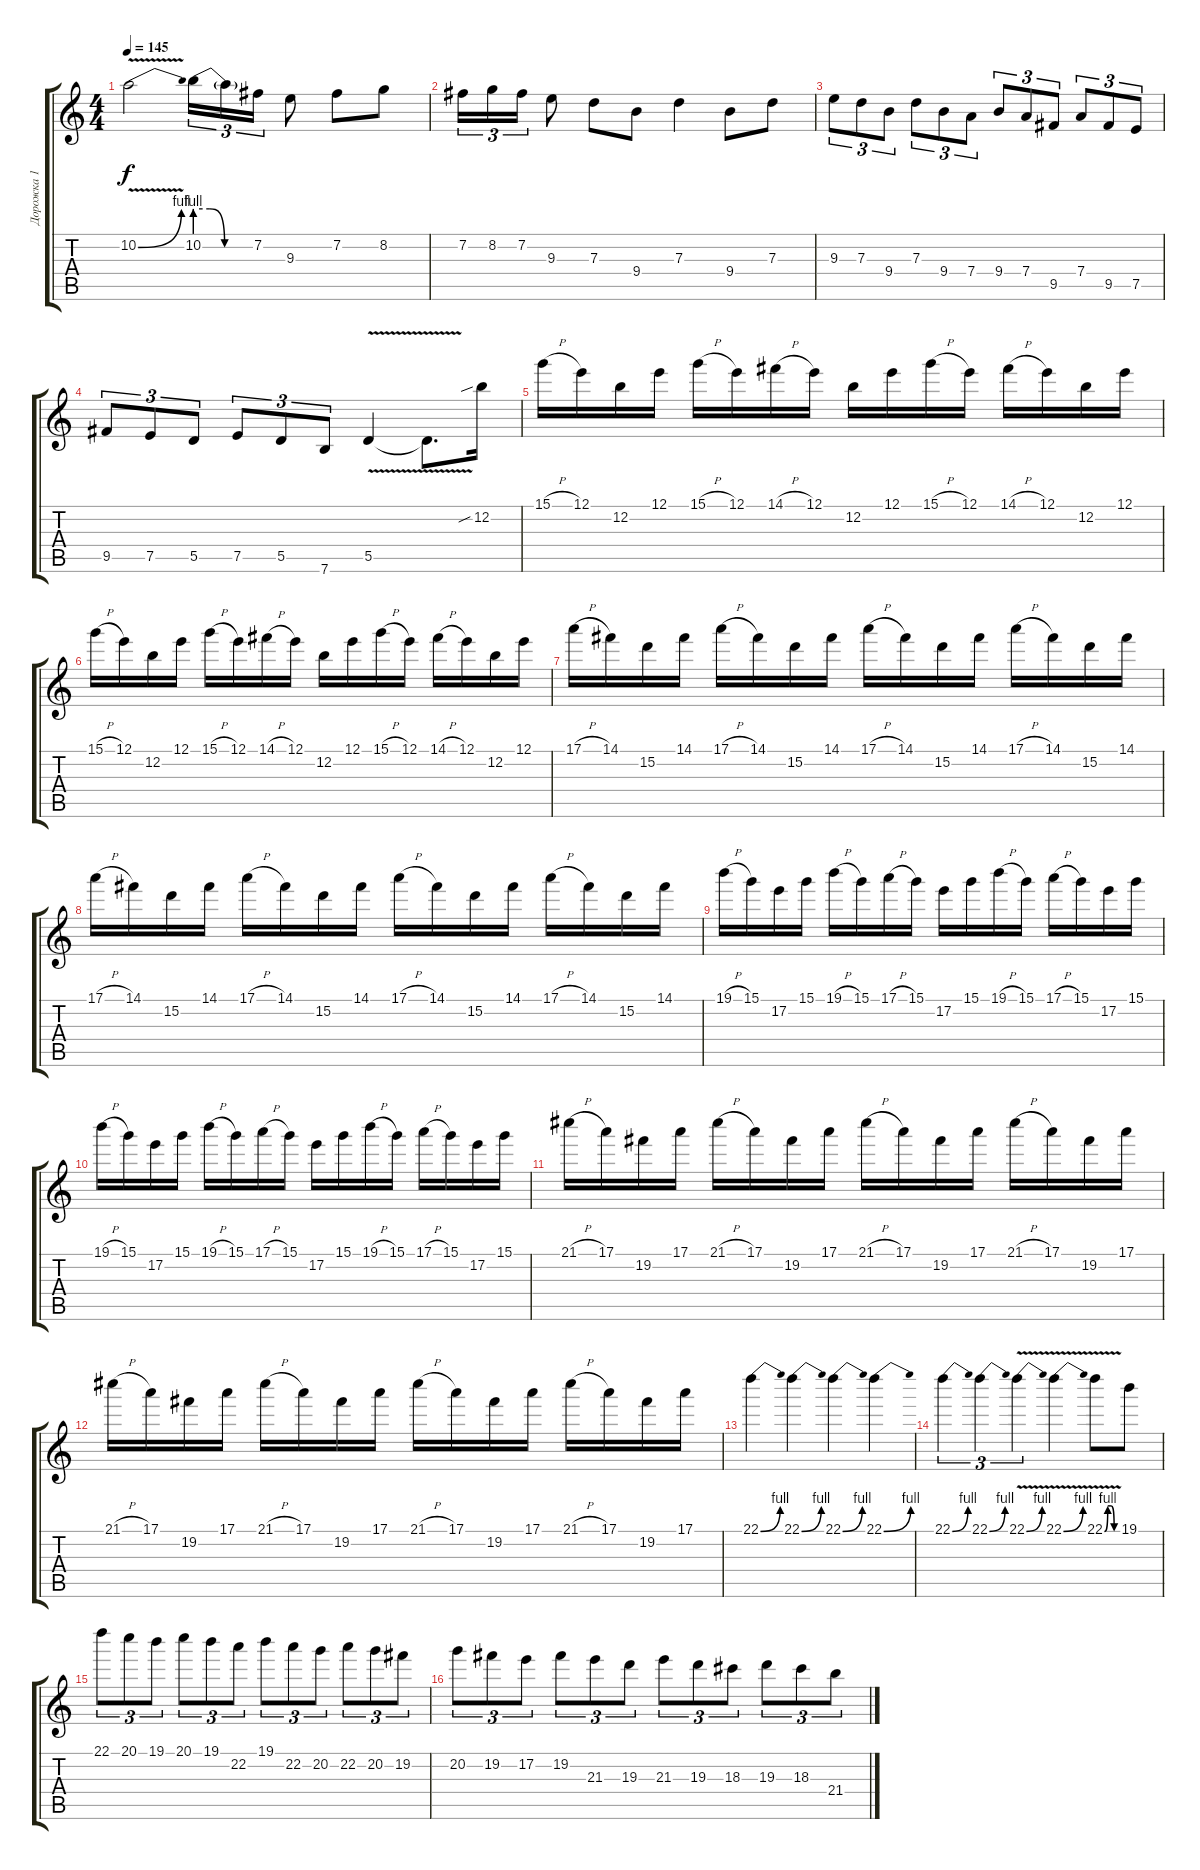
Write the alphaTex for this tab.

\track ("Дорожка 1" "Дорожка 1") {instrument overdrivenguitar}
\staff {score tabs}
\tuning (E4 B3 G3 D3 A2 E2) {hide}
\ts (4 4)
\tempo 145
\clef g2
\ks c
10.2{be (bend 0 0 60 4) v}.2{dy f} 10.2{be (custom 0 4 15 4 30 0 60 0)}.16{tu (3 2)} 10.2{t}.16{tu (3 2)} 7.2.16{tu (3 2)} 9.3.8 7.2.8 8.2.8 |
7.2.16{tu (3 2)} 8.2.16{tu (3 2)} 7.2.16{tu (3 2)} 9.3.8 7.3.8 9.4.8 7.3.4 9.4.8 7.3.8 |
9.3.8{tu (3 2)} 7.3.8{tu (3 2)} 9.4.8{tu (3 2)} 7.3.8{tu (3 2)} 9.4.8{tu (3 2)} 7.4.8{tu (3 2)} 9.4.8{tu (3 2)} 7.4.8{tu (3 2)} 9.5.8{tu (3 2)} 7.4.8{tu (3 2)} 9.5.8{tu (3 2)} 7.5.8{tu (3 2)} |
9.5.8{tu (3 2)} 7.5.8{tu (3 2)} 5.5.8{tu (3 2)} 7.5.8{tu (3 2)} 5.5.8{tu (3 2)} 7.6.8{tu (3 2)} 5.5{v}.4 5.5{t}.8{d} 12.2{sib}.16 |
15.1{h}.16 12.1.16 12.2.16 12.1.16 15.1{h}.16 12.1.16 14.1{h}.16 12.1.16 12.2.16 12.1.16 15.1{h}.16 12.1.16 14.1{h}.16 12.1.16 12.2.16 12.1.16 |
15.1{h}.16 12.1.16 12.2.16 12.1.16 15.1{h}.16 12.1.16 14.1{h}.16 12.1.16 12.2.16 12.1.16 15.1{h}.16 12.1.16 14.1{h}.16 12.1.16 12.2.16 12.1.16 |
17.1{h}.16 14.1.16 15.2.16 14.1.16 17.1{h}.16 14.1.16 15.2.16 14.1.16 17.1{h}.16 14.1.16 15.2.16 14.1.16 17.1{h}.16 14.1.16 15.2.16 14.1.16 |
17.1{h}.16 14.1.16 15.2.16 14.1.16 17.1{h}.16 14.1.16 15.2.16 14.1.16 17.1{h}.16 14.1.16 15.2.16 14.1.16 17.1{h}.16 14.1.16 15.2.16 14.1.16 |
19.1{h}.16 15.1.16 17.2.16 15.1.16 19.1{h}.16 15.1.16 17.1{h}.16 15.1.16 17.2.16 15.1.16 19.1{h}.16 15.1.16 17.1{h}.16 15.1.16 17.2.16 15.1.16 |
19.1{h}.16 15.1.16 17.2.16 15.1.16 19.1{h}.16 15.1.16 17.1{h}.16 15.1.16 17.2.16 15.1.16 19.1{h}.16 15.1.16 17.1{h}.16 15.1.16 17.2.16 15.1.16 |
21.1{h}.16 17.1.16 19.2.16 17.1.16 21.1{h}.16 17.1.16 19.2.16 17.1.16 21.1{h}.16 17.1.16 19.2.16 17.1.16 21.1{h}.16 17.1.16 19.2.16 17.1.16 |
21.1{h}.16 17.1.16 19.2.16 17.1.16 21.1{h}.16 17.1.16 19.2.16 17.1.16 21.1{h}.16 17.1.16 19.2.16 17.1.16 21.1{h}.16 17.1.16 19.2.16 17.1.16 |
22.1{be (bend 0 0 60 4)}.4 22.1{be (bend 0 0 60 4)}.4 22.1{be (bend 0 0 60 4)}.4 22.1{be (bend 0 0 60 4)}.4 |
22.1{be (bend 0 0 60 4)}.4{tu (3 2)} 22.1{be (bend 0 0 60 4)}.4{tu (3 2)} 22.1{be (bend 0 0 60 4) v}.4{tu (3 2)} 22.1{be (bend 0 0 60 4) v}.4 22.1{be (custom 0 0 15 4 30 4 45 0 60 0) v}.8 19.1.8 |
22.1.8{tu (3 2)} 20.1.8{tu (3 2)} 19.1.8{tu (3 2)} 20.1.8{tu (3 2)} 19.1.8{tu (3 2)} 22.2.8{tu (3 2)} 19.1.8{tu (3 2)} 22.2.8{tu (3 2)} 20.2.8{tu (3 2)} 22.2.8{tu (3 2)} 20.2.8{tu (3 2)} 19.2.8{tu (3 2)} |
20.2.8{tu (3 2)} 19.2.8{tu (3 2)} 17.2.8{tu (3 2)} 19.2.8{tu (3 2)} 21.3.8{tu (3 2)} 19.3.8{tu (3 2)} 21.3.8{tu (3 2)} 19.3.8{tu (3 2)} 18.3.8{tu (3 2)} 19.3.8{tu (3 2)} 18.3.8{tu (3 2)} 21.4.8{tu (3 2)}
